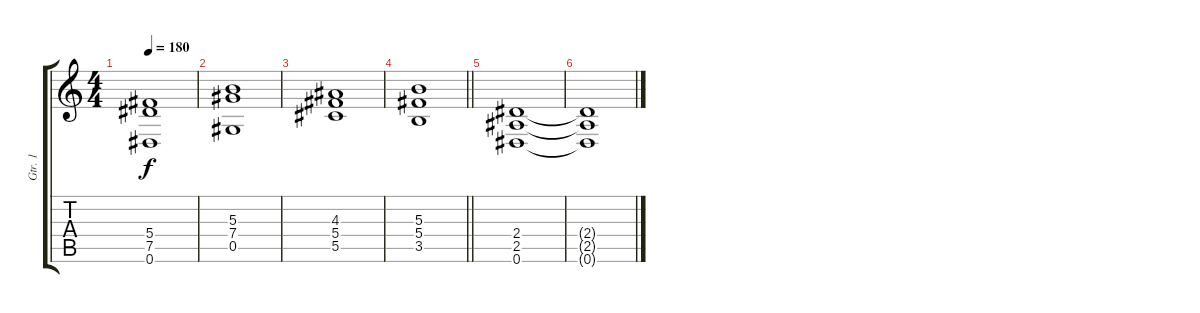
\track ("Gtr. 1" "Gtr. 1") {instrument distortionguitar}
\staff {score tabs}
\tuning (Eb4 Bb3 Gb3 Db3 Ab2 Eb2) {hide}
\ts (4 4)
\tempo 180
\clef g2
\ks c
(5.4 7.5 0.6).1{dy f} |
(5.3 7.4 0.5).1 |
(4.3 5.4 5.5).1 |
\barLineRight lightlight
(5.3 5.4 3.5).1 |
(2.4 2.5 0.6).1 |
(2.4{t} 2.5{t} 0.6{t}).1
